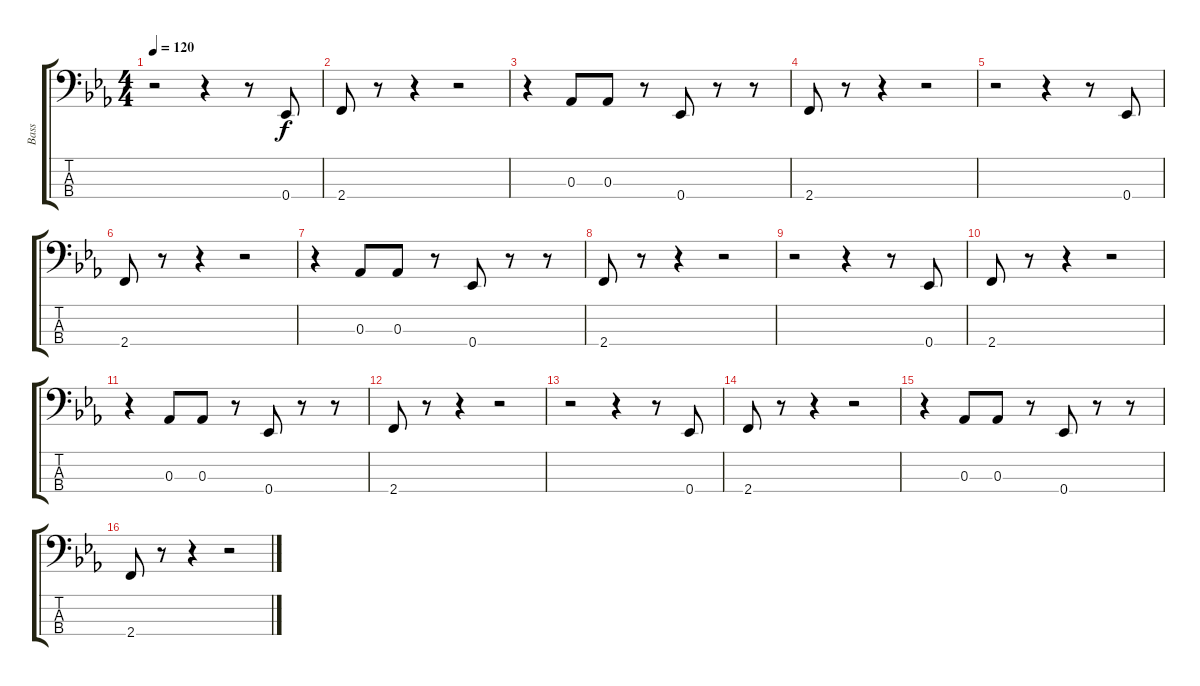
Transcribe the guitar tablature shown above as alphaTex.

\track ("Bass" "Bass") {instrument electricbassfinger}
\staff {score tabs}
\tuning (Gb2 Db2 Ab1 Eb1) {hide}
\ts (4 4)
\tempo 120
\clef f4
\ks cminor
r.2{dy f} r.4 r.8 0.4.8 |
2.4.8 r.8 r.4 r.2 |
r.4 0.3.8 0.3.8 r.8 0.4.8 r.8 r.8 |
2.4.8 r.8 r.4 r.2 |
r.2 r.4 r.8 0.4.8 |
2.4.8 r.8 r.4 r.2 |
r.4 0.3.8 0.3.8 r.8 0.4.8 r.8 r.8 |
2.4.8 r.8 r.4 r.2 |
r.2 r.4 r.8 0.4.8 |
2.4.8 r.8 r.4 r.2 |
r.4 0.3.8 0.3.8 r.8 0.4.8 r.8 r.8 |
2.4.8 r.8 r.4 r.2 |
r.2 r.4 r.8 0.4.8 |
2.4.8 r.8 r.4 r.2 |
r.4 0.3.8 0.3.8 r.8 0.4.8 r.8 r.8 |
2.4.8 r.8 r.4 r.2
